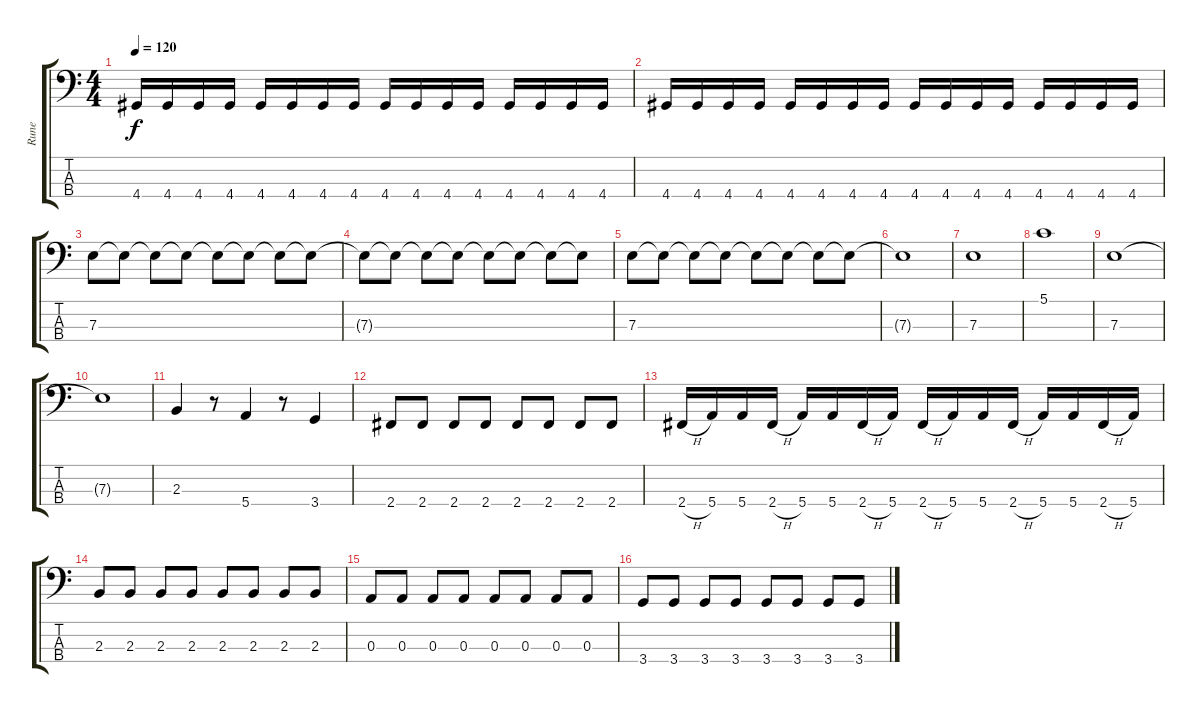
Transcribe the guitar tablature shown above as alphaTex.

\track ("Rune" "Rune") {instrument electricbassfinger}
\staff {score tabs}
\tuning (G2 D2 A1 E1) {hide}
\ts (4 4)
\tempo 120
\clef f4
\ks c
4.4.16{dy f} 4.4.16 4.4.16 4.4.16 4.4.16 4.4.16 4.4.16 4.4.16 4.4.16 4.4.16 4.4.16 4.4.16 4.4.16 4.4.16 4.4.16 4.4.16 |
4.4.16 4.4.16 4.4.16 4.4.16 4.4.16 4.4.16 4.4.16 4.4.16 4.4.16 4.4.16 4.4.16 4.4.16 4.4.16 4.4.16 4.4.16 4.4.16 |
7.3.8 7.3{t}.8 7.3{t}.8 7.3{t}.8 7.3{t}.8 7.3{t}.8 7.3{t}.8 7.3{t}.8 |
7.3{t}.8 7.3{t}.8 7.3{t}.8 7.3{t}.8 7.3{t}.8 7.3{t}.8 7.3{t}.8 7.3{t}.8 |
7.3.8 7.3{t}.8 7.3{t}.8 7.3{t}.8 7.3{t}.8 7.3{t}.8 7.3{t}.8 7.3{t}.8 |
7.3{t}.1 |
7.3.1 |
5.1.1 |
7.3.1 |
7.3{t}.1 |
2.3.4 r.8 5.4.4 r.8 3.4.4 |
2.4.8 2.4.8 2.4.8 2.4.8 2.4.8 2.4.8 2.4.8 2.4.8 |
2.4{h}.16 5.4.16 5.4.16 2.4{h}.16 5.4.16 5.4.16 2.4{h}.16 5.4.16 2.4{h}.16 5.4.16 5.4.16 2.4{h}.16 5.4.16 5.4.16 2.4{h}.16 5.4.16 |
2.3.8 2.3.8 2.3.8 2.3.8 2.3.8 2.3.8 2.3.8 2.3.8 |
0.3.8 0.3.8 0.3.8 0.3.8 0.3.8 0.3.8 0.3.8 0.3.8 |
3.4.8 3.4.8 3.4.8 3.4.8 3.4.8 3.4.8 3.4.8 3.4.8
